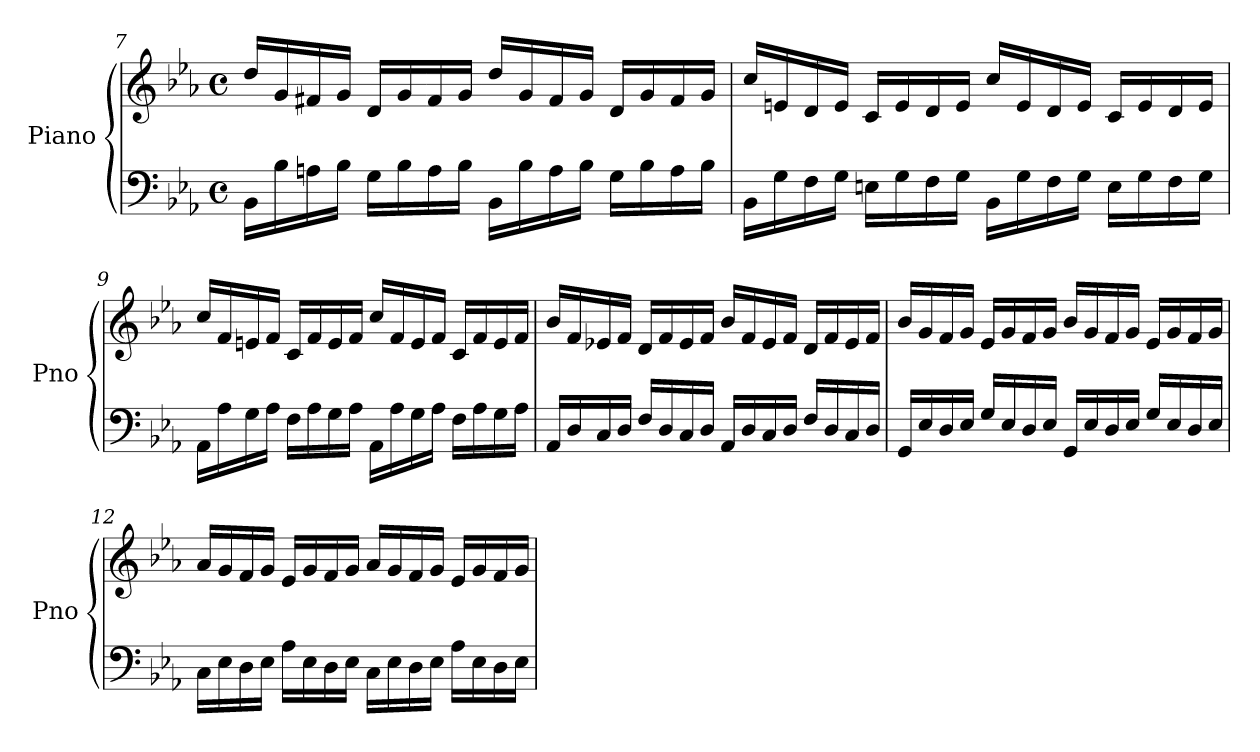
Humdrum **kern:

**kern	**kern
*part1	*part1
*staff2	*staff1
*I"Piano	*
*I'Pno	*
*clefF4	*clefG2
*k[b-e-a-]	*k[b-e-a-]
*M4/4	*M4/4
*met(c)	*met(c)
=7	=7
16BB-\LL	16dd/LL
16B-\	16g/
16An\	16f#X/
16B-\JJ	16g/JJ
16G\LL	16d/LL
16B-\	16g/
16A\	16f#/
16B-\JJ	16g/JJ
16BB-\LL	16dd/LL
16B-\	16g/
16A\	16f#/
16B-\JJ	16g/JJ
16G\LL	16d/LL
16B-\	16g/
16A\	16f#/
16B-\JJ	16g/JJ
=8	=8
16BB-\LL	16cc/LL
16G\	16en/
16F\	16d/
16G\JJ	16e/JJ
16En\LL	16c/LL
16G\	16e/
16F\	16d/
16G\JJ	16e/JJ
16BB-\LL	16cc/LL
16G\	16e/
16F\	16d/
16G\JJ	16e/JJ
16E\LL	16c/LL
16G\	16e/
16F\	16d/
16G\JJ	16e/JJ
=9	=9
16AA-\LL	16cc/LL
16A-\	16f/
16G\	16en/
16A-\JJ	16f/JJ
16F\LL	16c/LL
16A-\	16f/
16G\	16e/
16A-\JJ	16f/JJ
16AA-\LL	16cc/LL
16A-\	16f/
16G\	16e/
16A-\JJ	16f/JJ
16F\LL	16c/LL
16A-\	16f/
16G\	16e/
16A-\JJ	16f/JJ
=10	=10
16AA-/LL	16b-/LL
16D/	16f/
16C/	16e-X/
16D/JJ	16f/JJ
16F/LL	16d/LL
16D/	16f/
16C/	16e-/
16D/JJ	16f/JJ
16AA-/LL	16b-/LL
16D/	16f/
16C/	16e-/
16D/JJ	16f/JJ
16F/LL	16d/LL
16D/	16f/
16C/	16e-/
16D/JJ	16f/JJ
=11	=11
16GG/LL	16b-/LL
16E-/	16g/
16D/	16f/
16E-/JJ	16g/JJ
16G/LL	16e-/LL
16E-/	16g/
16D/	16f/
16E-/JJ	16g/JJ
16GG/LL	16b-/LL
16E-/	16g/
16D/	16f/
16E-/JJ	16g/JJ
16G/LL	16e-/LL
16E-/	16g/
16D/	16f/
16E-/JJ	16g/JJ
=12	=12
16C\LL	16a-/LL
16E-\	16g/
16D\	16f/
16E-\JJ	16g/JJ
16A-\LL	16e-/LL
16E-\	16g/
16D\	16f/
16E-\JJ	16g/JJ
16C\LL	16a-/LL
16E-\	16g/
16D\	16f/
16E-\JJ	16g/JJ
16A-\LL	16e-/LL
16E-\	16g/
16D\	16f/
16E-\JJ	16g/JJ
=	=
*-	*-
